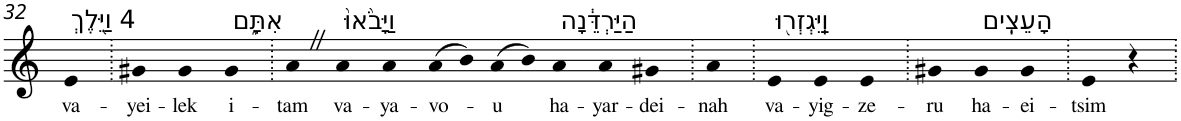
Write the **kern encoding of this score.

**kern	**text
*part1	*part1
*staff1	*staff1
*I"Piano	*
*I'Pno	*
!!LO:PB:g=z
*clefG2	*
*k[]	*
=32	=32
!LO:TX:a:t=4 וַיֵּ֖לֶךְ	!
!	!LO:LY:b
4e	va-
=33.	=33.
!	!LO:LY:b
4g#X	-yei-
!	!LO:LY:b
4g#	-lek
!LO:TX:a:t=אִתָּ֑ם	!
!	!LO:LY:b
4g#	i-
=34.	=34.
!	!LO:LY:b
4aZ	-tam
!LO:TX:a:t=וַיָּבֹ֙אוּ֙	!
!	!LO:LY:b
4a	va-
!	!LO:LY:b
4a	-ya-
!	!LO:LY:b
(>8a	-vo-
8b)	.
!	!LO:LY:b
(>8a	-u
8b)	.
!LO:TX:a:t=הַיַּרְדֵּ֔נָה	!
!	!LO:LY:b
4a	ha-
!	!LO:LY:b
4a	-yar-
!	!LO:LY:b
4g#X	-dei-
=35.	=35.
!	!LO:LY:b
4a	-nah
=36.	=36.
!LO:TX:a:t=וַֽיִּגְזְר֖וּ	!
!	!LO:LY:b
4e	va-
!	!LO:LY:b
4e	-yig-
!	!LO:LY:b
4e	-ze-
=37.	=37.
!	!LO:LY:b
4g#X	-ru
!LO:TX:a:t=הָעֵצִֽים	!
!	!LO:LY:b
4g#	ha-
!	!LO:LY:b
4g#	-ei-
=38.	=38.
!	!LO:LY:b
4e	-tsim
4r	.
=.	=.
*-	*-
